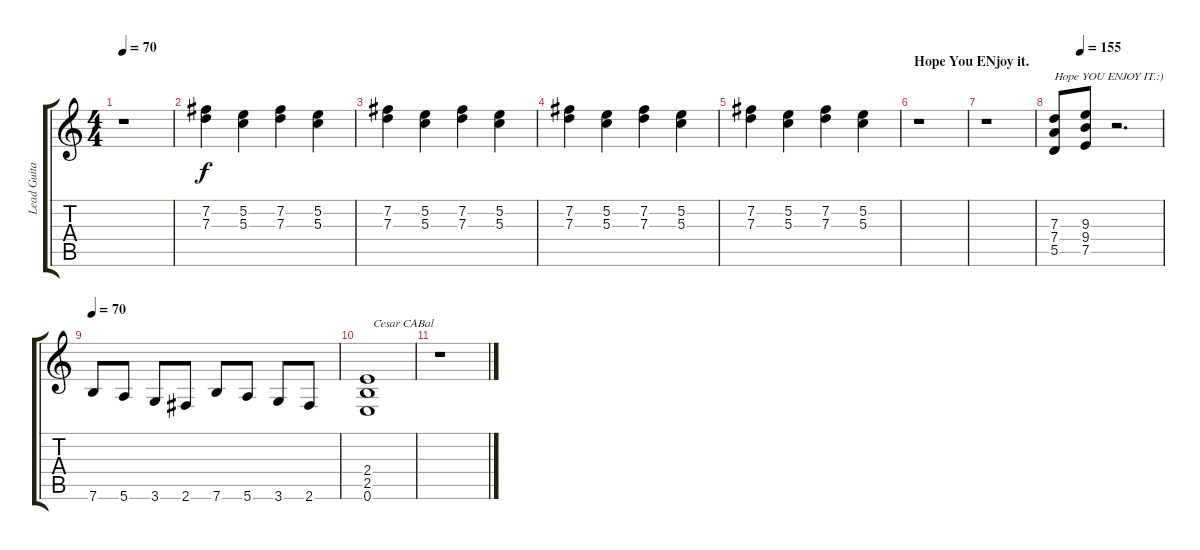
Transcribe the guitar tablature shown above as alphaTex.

\track ("Lead Guitar" "Lead Guita") {instrument distortionguitar}
\staff {score tabs}
\tuning (E4 B3 G3 D3 A2 E2) {hide}
\ts (4 4)
\tempo 70
\clef g2
\ks c
r.1{dy f} |
(7.2 7.3).4{volume 10 instrument melodictom} (5.2 5.3).4 (7.2 7.3).4 (5.2 5.3).4 |
(7.2 7.3).4 (5.2 5.3).4 (7.2 7.3).4 (5.2 5.3).4 |
(7.2 7.3).4 (5.2 5.3).4 (7.2 7.3).4 (5.2 5.3).4 |
(7.2 7.3).4 (5.2 5.3).4 (7.2 7.3).4 (5.2 5.3).4 |
\section ("" "Hope You ENjoy it.")
r.1 |
r.1 |
\tempo (155 0.25)
(7.3 7.4 5.5).8{txt "Hope YOU ENJOY IT.:)"} (9.3 9.4 7.5).8 r.2{d} |
\tempo 70
7.6.8 5.6.8 3.6.8{txt ""} 2.6.8 7.6.8 5.6.8 3.6.8 2.6.8 |
(2.4 2.5 0.6).1{txt "  Cesar CABal"} |
r.1
